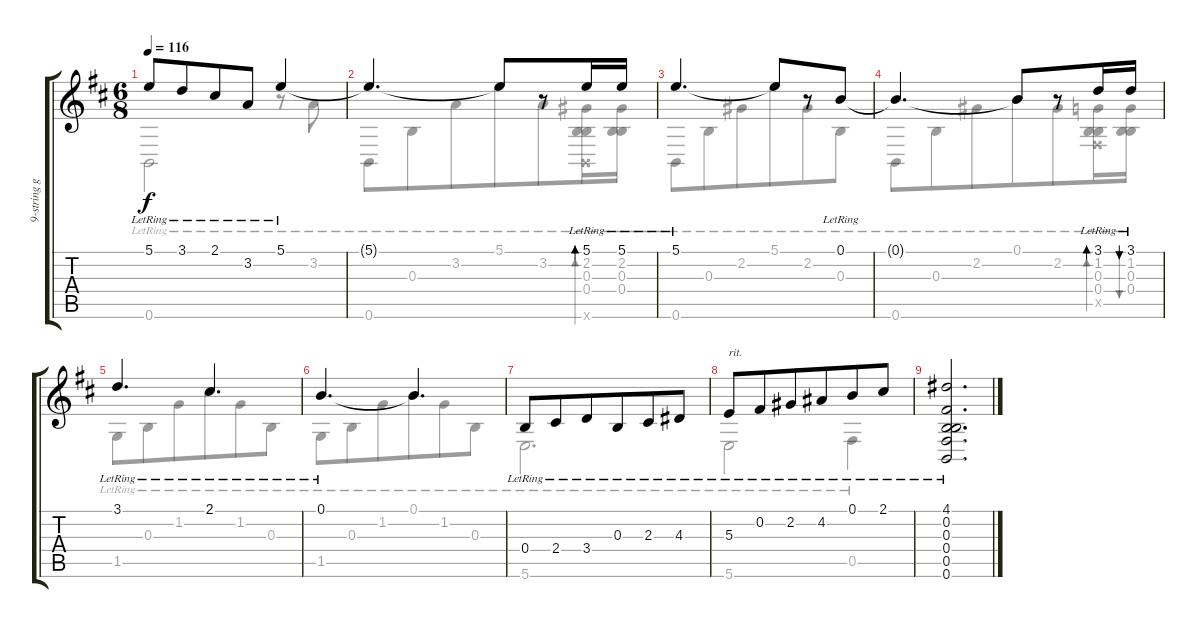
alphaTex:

\track ("9-string guitar" "9-string g") {instrument acousticguitarsteel}
\staff {score tabs}
\tuning (B3 Gb3 B2 B2 Gb2 B1) {hide}
\voice
\ts (6 8)
\tempo 116
\clef g2
\ks d
5.1{lr}.8{dy f} 3.1{lr}.8 2.1{lr}.8{beam merge} 3.2{lr}.8 5.1{lr}.4 |
5.1{t}.4{d} 5.1{t}.8 r.8 5.1{lr}.16{bd 30} 5.1{lr}.16 |
5.1{lr}.4{d} 5.1{t}.8 r.8 0.1{lr}.8 |
0.1{t}.4{d} 0.1{t}.8 r.8 3.1{lr}.16{bd 30} 3.1{lr}.16{bu 30} |
3.1{lr}.4{d} 2.1{lr}.4{d} |
0.1{lr}.4{d} 0.1{t}.4{d} |
0.4{lr}.8 2.4{lr}.8 3.4{lr}.8{beam merge} 0.3{lr}.8 2.3{lr}.8 4.3{lr}.8 |
5.3{lr}.8{txt "rit."} 0.2{lr}.8 2.2{lr}.8{beam merge} 4.2{lr}.8 0.1{lr}.8 2.1{lr}.8 |
(4.1{lr} 0.2{lr} 0.3{lr} 0.4{lr} 0.5{lr} 0.6{lr}).2{d}
\voice
\clef g2
\ottava regular
\simile none
\ks d
0.6{lr}.2{dy f} r.8 3.2{lr}.8 |
0.6{lr}.8 0.3{lr}.8 3.2{lr}.8{beam merge} 5.1{lr}.8 3.2{lr}.8 (2.2{lr} 0.3{lr} 0.4{lr} 0.6{x}).16{bd 30} (2.2{lr} 0.3{lr} 0.4{lr}).16 |
0.6{lr}.8 0.3{lr}.8 2.2{lr}.8{beam merge} 5.1{lr}.8 2.2{lr}.8 0.3{lr}.8 |
0.6{lr}.8 0.3{lr}.8 2.2{lr}.8{beam merge} 0.1{lr}.8 2.2{lr}.8 (1.2{lr} 0.3{lr} 0.4{lr} 0.5{x}).16{bd 30} (1.2{lr} 0.3{lr} 0.4{lr}).16{bu 30} |
1.5{lr}.8 0.3{lr}.8 1.2{lr}.8{beam merge} 2.1{lr}.8 1.2{lr}.8 0.3{lr}.8 |
1.5{lr}.8 0.3{lr}.8 1.2{lr}.8{beam merge} 0.1{lr}.8 1.2{lr}.8 0.3{lr}.8 |
5.6{lr}.2{d} |
5.6{lr}.2 0.5{lr}.4 |
